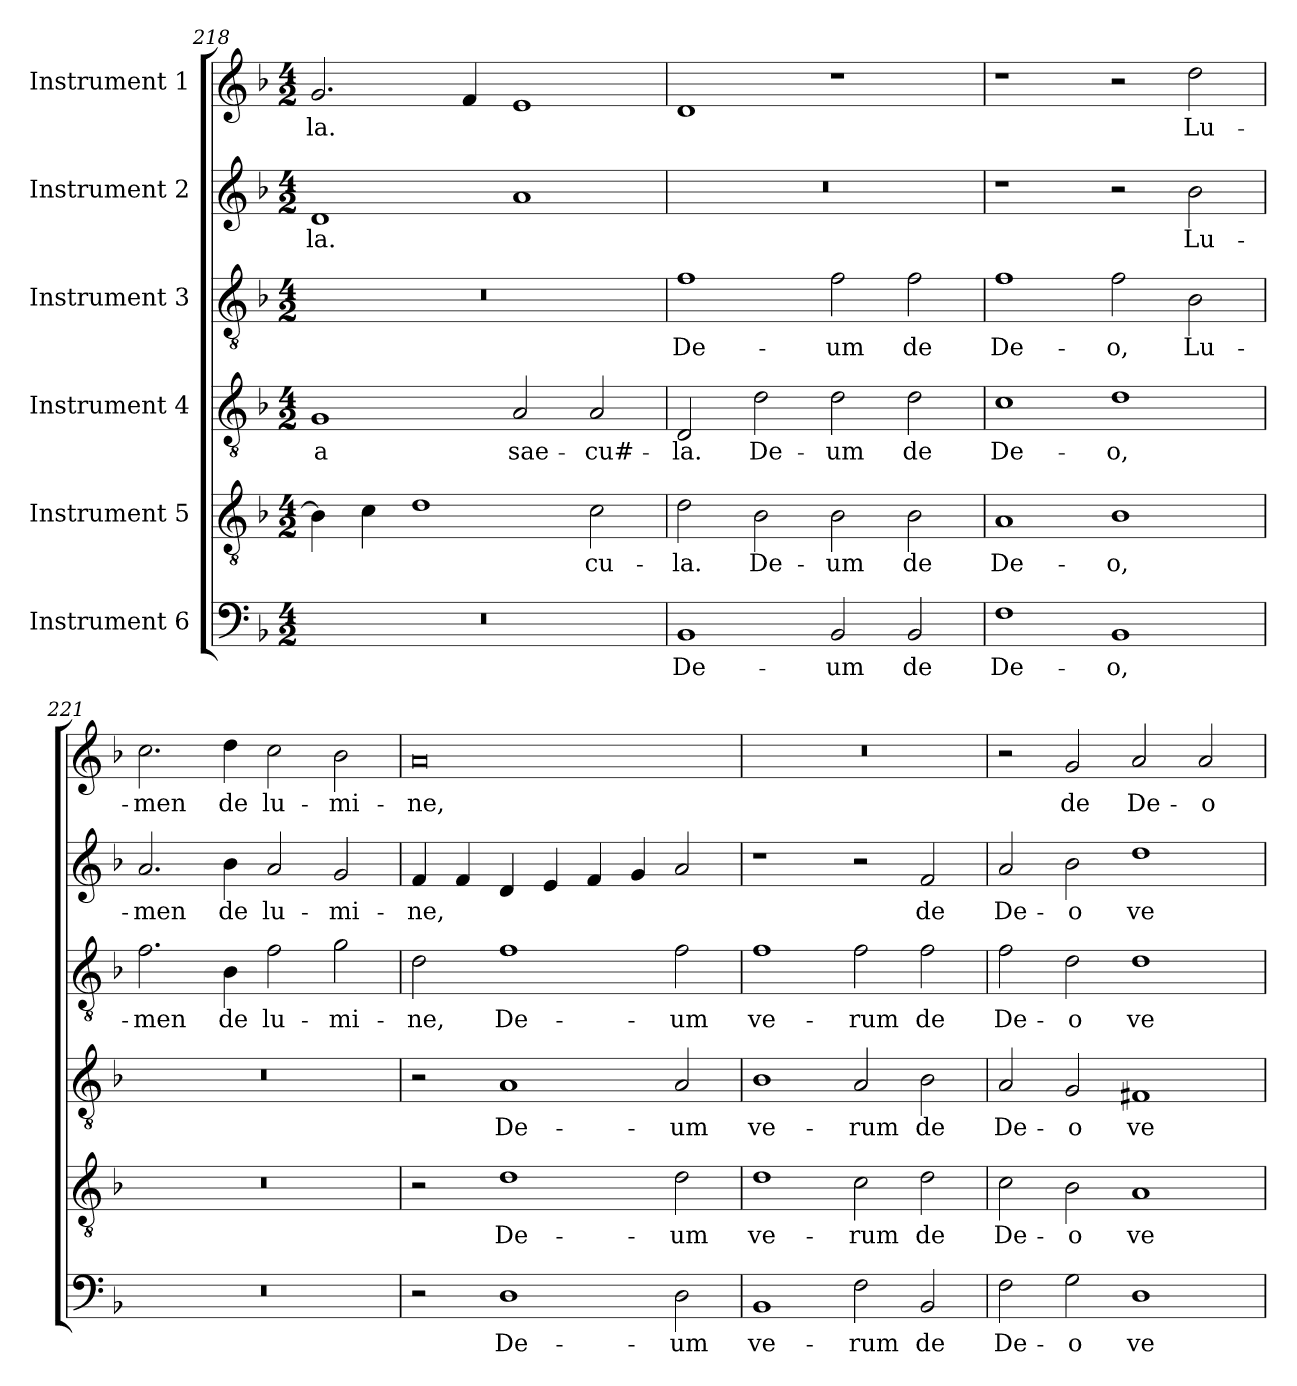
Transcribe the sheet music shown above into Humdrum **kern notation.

**kern	**text	**kern	**text	**kern	**text	**kern	**text	**kern	**text	**kern	**text
*part6	*part6	*part5	*part5	*part4	*part4	*part3	*part3	*part2	*part2	*part1	*part1
*staff6	*staff6	*staff5	*staff5	*staff4	*staff4	*staff3	*staff3	*staff2	*staff2	*staff1	*staff1
*I"Instrument 6	*	*I"Instrument 5	*	*I"Instrument 4	*	*I"Instrument 3	*	*I"Instrument 2	*	*I"Instrument 1	*
*clefF4	*	*clefGv2	*	*clefGv2	*	*clefGv2	*	*clefG2	*	*clefG2	*
*k[b-]	*	*k[b-]	*	*k[b-]	*	*k[b-]	*	*k[b-]	*	*k[b-]	*
*F:	*	*F:	*	*F:	*	*F:	*	*F:	*	*F:	*
*M4/2	*	*M4/2	*	*M4/2	*	*M4/2	*	*M4/2	*	*M4/2	*
=218	=218	=218	=218	=218	=218	=218	=218	=218	=218	=218	=218
!	!	!	!LO:LY:b:cj	!	!LO:LY:b:cj	!	!	!	!LO:LY:b:cj	!	!LO:LY:b:cj
0r	.	4B-\]	--	1G	-a	0r	.	1d	-la.	2.g/	-la.
!	!	!	!LO:LY:b:cj	!	!	!	!	!	!	!	!
.	.	4c\	--	.	.	.	.	.	.	.	.
!	!	!	!LO:LY:b:cj	!	!	!	!	!	!	!	!
.	.	1d	--	.	.	.	.	.	.	.	.
!	!	!	!	!	!	!	!	!	!	!	!LO:LY:b:cj
.	.	.	.	.	.	.	.	.	.	4f/	.
!	!	!	!	!	!LO:LY:b:cj	!	!	!	!LO:LY:b:cj	!	!LO:LY:b:cj
.	.	.	.	2A/	sae-	.	.	1a	.	1e	.
!	!	!	!LO:LY:b:cj	!	!LO:LY:b:cj	!	!	!	!	!	!
.	.	2c\	-cu-	2A/	-cu#-	.	.	.	.	.	.
=219	=219	=219	=219	=219	=219	=219	=219	=219	=219	=219	=219
!	!LO:LY:b:cj	!	!LO:LY:b:cj	!	!LO:LY:b:cj	!	!LO:LY:b:cj	!	!	!	!LO:LY:b:cj
1BB-	De-	2d\	-la.	2D/	-la.	1f	De-	0r	.	1d	.
!	!	!	!LO:LY:b:cj	!	!LO:LY:b:cj	!	!	!	!	!	!
.	.	2B-\	De-	2d\	De-	.	.	.	.	.	.
!	!LO:LY:b:cj	!	!LO:LY:b:cj	!	!LO:LY:b:cj	!	!LO:LY:b:cj	!	!	!	!
2BB-/	-um	2B-\	-um	2d\	-um	2f\	-um	.	.	1r	.
!	!LO:LY:b:cj	!	!LO:LY:b:cj	!	!LO:LY:b:cj	!	!LO:LY:b:cj	!	!	!	!
2BB-/	de	2B-\	de	2d\	de	2f\	de	.	.	.	.
=220	=220	=220	=220	=220	=220	=220	=220	=220	=220	=220	=220
!	!LO:LY:b:cj	!	!LO:LY:b:cj	!	!LO:LY:b:cj	!	!LO:LY:b:cj	!	!	!	!
1F	De-	1A	De-	1c	De-	1f	De-	1r	.	1r	.
!	!LO:LY:b:cj	!	!LO:LY:b:cj	!	!LO:LY:b:cj	!	!LO:LY:b:cj	!	!	!	!
1BB-	-o,	1B-	-o,	1d	-o,	2f\	-o,	2r	.	2r	.
!	!	!	!	!	!	!	!LO:LY:b:cj	!	!LO:LY:b:cj	!	!LO:LY:b:cj
.	.	.	.	.	.	2B-\	Lu-	2b-\	Lu-	2dd\	Lu-
!!LO:PB:g=z
=221	=221	=221	=221	=221	=221	=221	=221	=221	=221	=221	=221
!	!	!	!	!	!	!	!LO:LY:b:cj	!	!LO:LY:b:cj	!	!LO:LY:b:cj
0r	.	0r	.	0r	.	2.f\	-men	2.a/	-men	2.cc\	-men
!	!	!	!	!	!	!	!LO:LY:b:cj	!	!LO:LY:b:cj	!	!LO:LY:b:cj
.	.	.	.	.	.	4B-\	de	4b-\	de	4dd\	de
!	!	!	!	!	!	!	!LO:LY:b:cj	!	!LO:LY:b:cj	!	!LO:LY:b:cj
.	.	.	.	.	.	2f\	lu-	2a/	lu-	2cc\	lu-
!	!	!	!	!	!	!	!LO:LY:b:cj	!	!LO:LY:b:cj	!	!LO:LY:b:cj
.	.	.	.	.	.	2g\	-mi-	2g/	-mi-	2b-\	-mi-
=222	=222	=222	=222	=222	=222	=222	=222	=222	=222	=222	=222
!	!	!	!	!	!	!	!LO:LY:b:cj	!	!LO:LY:b:cj	!	!LO:LY:b:cj
2r	.	2r	.	2r	.	2d\	-ne,	4f/	-ne,	0a	-ne,
!	!	!	!	!	!	!	!	!	!LO:LY:b:cj	!	!
.	.	.	.	.	.	.	.	4f/	.	.	.
!	!LO:LY:b:cj	!	!LO:LY:b:cj	!	!LO:LY:b:cj	!	!LO:LY:b:cj	!	!LO:LY:b:cj	!	!
1D	De-	1d	De-	1A	De-	1f	De-	4d/	.	.	.
!	!	!	!	!	!	!	!	!	!LO:LY:b:cj	!	!
.	.	.	.	.	.	.	.	4e/	.	.	.
!	!	!	!	!	!	!	!	!	!LO:LY:b:cj	!	!
.	.	.	.	.	.	.	.	4f/	.	.	.
!	!	!	!	!	!	!	!	!	!LO:LY:b:cj	!	!
.	.	.	.	.	.	.	.	4g/	.	.	.
!	!LO:LY:b:cj	!	!LO:LY:b:cj	!	!LO:LY:b:cj	!	!LO:LY:b:cj	!	!LO:LY:b:cj	!	!
2D\	-um	2d\	-um	2A/	-um	2f\	-um	2a/	.	.	.
=223	=223	=223	=223	=223	=223	=223	=223	=223	=223	=223	=223
!	!LO:LY:b:cj	!	!LO:LY:b:cj	!	!LO:LY:b:cj	!	!LO:LY:b:cj	!	!	!	!
1BB-	ve-	1d	ve-	1B-	ve-	1f	ve-	1r	.	0r	.
!	!LO:LY:b:cj	!	!LO:LY:b:cj	!	!LO:LY:b:cj	!	!LO:LY:b:cj	!	!	!	!
2F\	-rum	2c\	-rum	2A/	-rum	2f\	-rum	2r	.	.	.
!	!LO:LY:b:cj	!	!LO:LY:b:cj	!	!LO:LY:b:cj	!	!LO:LY:b:cj	!	!LO:LY:b:cj	!	!
2BB-/	de	2d\	de	2B-\	de	2f\	de	2f/	de	.	.
=224	=224	=224	=224	=224	=224	=224	=224	=224	=224	=224	=224
!	!LO:LY:b:cj	!	!LO:LY:b:cj	!	!LO:LY:b:cj	!	!LO:LY:b:cj	!	!LO:LY:b:cj	!	!
2F\	De-	2c\	De-	2A/	De-	2f\	De-	2a/	De-	2r	.
!	!LO:LY:b:cj	!	!LO:LY:b:cj	!	!LO:LY:b:cj	!	!LO:LY:b:cj	!	!LO:LY:b:cj	!	!LO:LY:b:cj
2G\	-o	2B-\	-o	2G/	-o	2d\	-o	2b-\	-o	2g/	de
!	!LO:LY:b:cj	!	!LO:LY:b:cj	!	!LO:LY:b:cj	!	!LO:LY:b:cj	!	!LO:LY:b:cj	!	!LO:LY:b:cj
1D	ve-	1A	ve-	1F#X	ve-	1d	ve-	1dd	ve-	2a/	De-
!	!	!	!	!	!	!	!	!	!	!	!LO:LY:b:cj
.	.	.	.	.	.	.	.	.	.	2a/	-o
=	=	=	=	=	=	=	=	=	=	=	=
*-	*-	*-	*-	*-	*-	*-	*-	*-	*-	*-	*-
